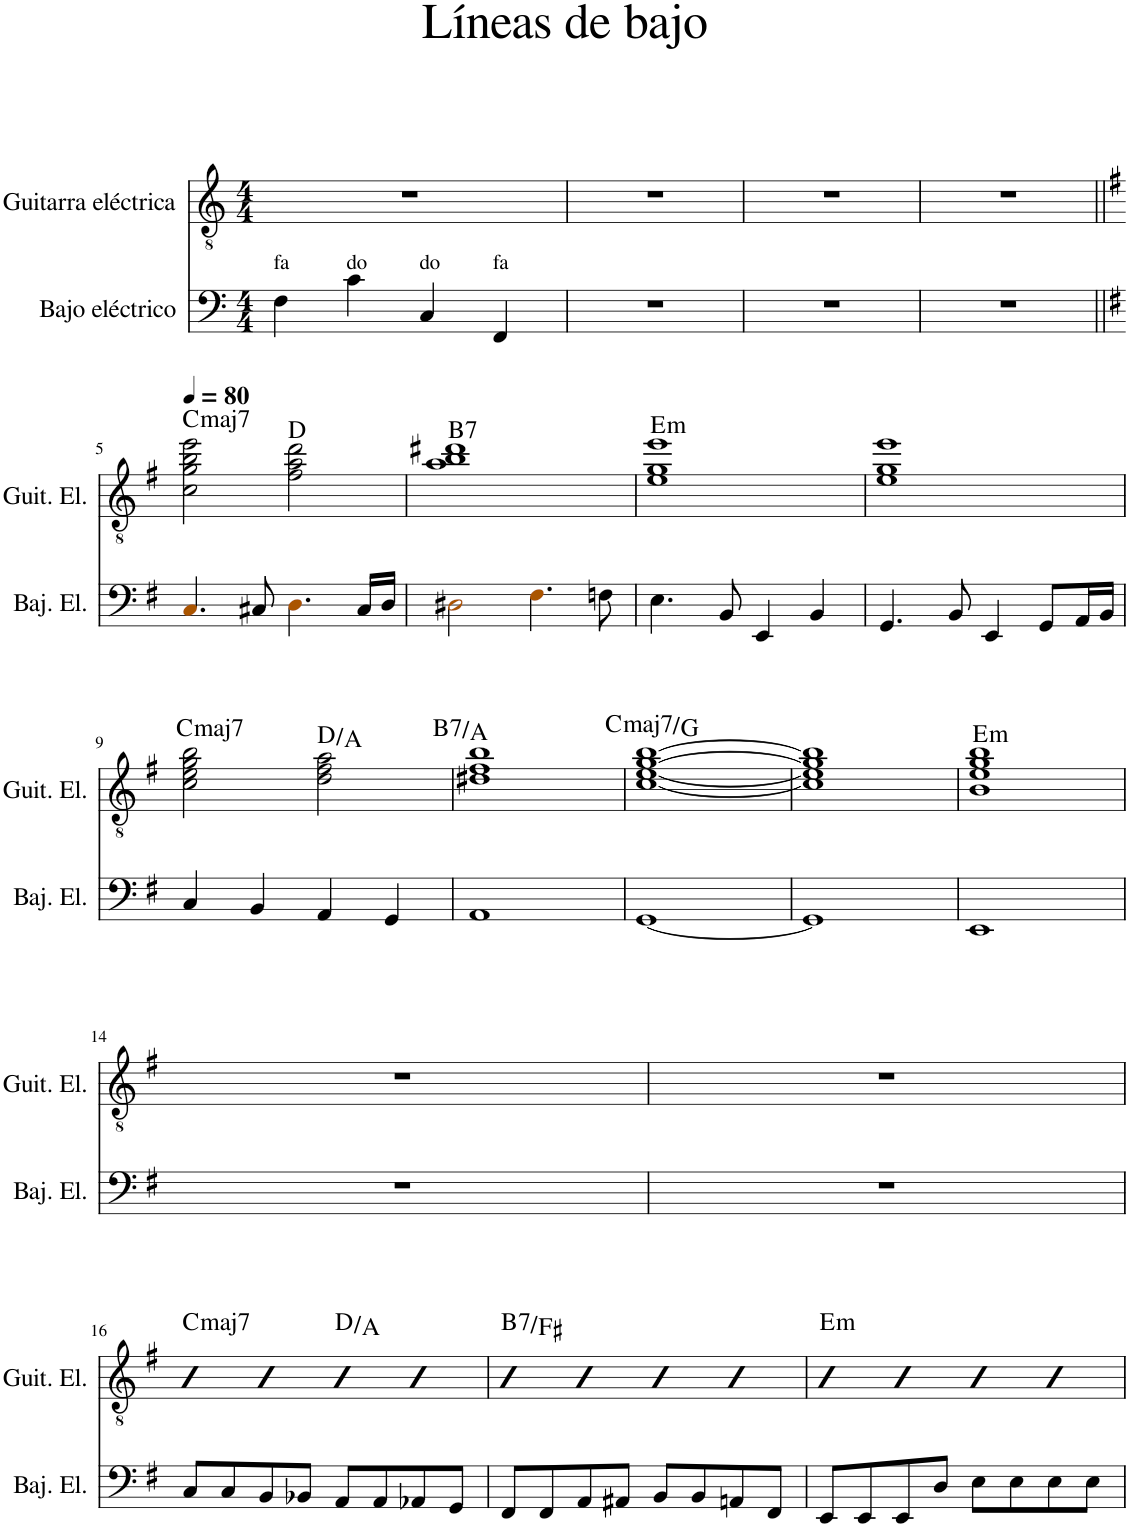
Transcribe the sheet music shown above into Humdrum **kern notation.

**kern	**kern	**harte
*part2	*part1	*part1
*staff2	*staff1	*
*I"Bajo eléctrico	*I"Guitarra eléctrica	*
*I'Baj. El.	*I'Guit. El.	*
*clefF4	*clefGv2	*
*Trd7c12	*Trd7c12	*
*k[]	*k[]	*
*M4/4	*M4/4	*
=1	=1	=1
!LO:TX:a:t=fa	!	!
4F\	1r	.
!LO:TX:a:t=do	!	!
4c\	.	.
!LO:TX:a:t=do	!	!
4C/	.	.
!LO:TX:a:t=fa	!	!
4FF/	.	.
=2	=2	=2
1r	1r	.
=3	=3	=3
1r	1r	.
=4	=4	=4
1r	1r	.
!!LO:LB:g=z
=5||	=5||	=5||
*k[f#]	*k[f#]	*
*	*MM80	*
!	!	!LO:H:kt=maj7
4.Ci/	2c\ 2g\ 2b\ 2ee\	C:maj7
8C#X/	.	.
4.Di\	2f#\ 2a\ 2dd\	D:maj
16C#/LL	.	.
16D/JJ	.	.
=6	=6	=6
!	!	!LO:H:kt=7
2D#Xi\	1a 1b 1dd#X	B:7
4.F#i\	.	.
8Fn\	.	.
=7	=7	=7
!	!	!LO:H:kt=m
4.E\	1e 1g 1ee	E:min
8BB/	.	.
4EE/	.	.
4BB/	.	.
=8	=8	=8
4.GG/	1e 1g 1ee	.
8BB/	.	.
4EE/	.	.
8GG/L	.	.
16AA/L	.	.
16BB/JJ	.	.
!!LO:LB:g=z
=9	=9	=9
!	!	!LO:H:kt=maj7
4C/	2c\ 2e\ 2g\ 2b\	C:maj7
4BB/	.	.
4AA/	2d\ 2f#\ 2a\	D:maj/5
4GG/	.	.
=10	=10	=10
!	!	!LO:H:kt=7
1AA	1d#X 1f# 1b	B:7/b7
=11	=11	=11
!	!	!LO:H:kt=maj7
[1GG	[1c [1e [1g [1b	C:maj7/5
=12	=12	=12
1GG]	1c] 1e] 1g] 1b]	.
=13	=13	=13
!	!	!LO:H:kt=m
1EE	1B 1e 1g 1b	E:min
!!LO:LB:g=z
=14	=14	=14
1r	1r	.
=15	=15	=15
1r	1r	.
!!LO:LB:g=z
=16	=16	=16
!	!	!LO:H:kt=maj7
8C/L	4B	C:maj7
8C/	.	.
8BB/	4B	.
8BB-X/J	.	.
8AA/L	4B	D:maj/5
8AA/	.	.
8AA-X/	4B	.
8GG/J	.	.
=17	=17	=17
!	!	!LO:H:kt=7
8FF#/L	4B	B:7/5
8FF#/	.	.
8AA/	4B	.
8AA#X/J	.	.
8BB/L	4B	.
8BB/	.	.
8AAn/	4B	.
8FF#/J	.	.
=18	=18	=18
!	!	!LO:H:kt=m
8EE/L	4B	E:min
8EE/	.	.
8EE/	4B	.
8D/J	.	.
8E\L	4B	.
8E\	.	.
8E\	4B	.
8E\J	.	.
=	=	=
*-	*-	*-
